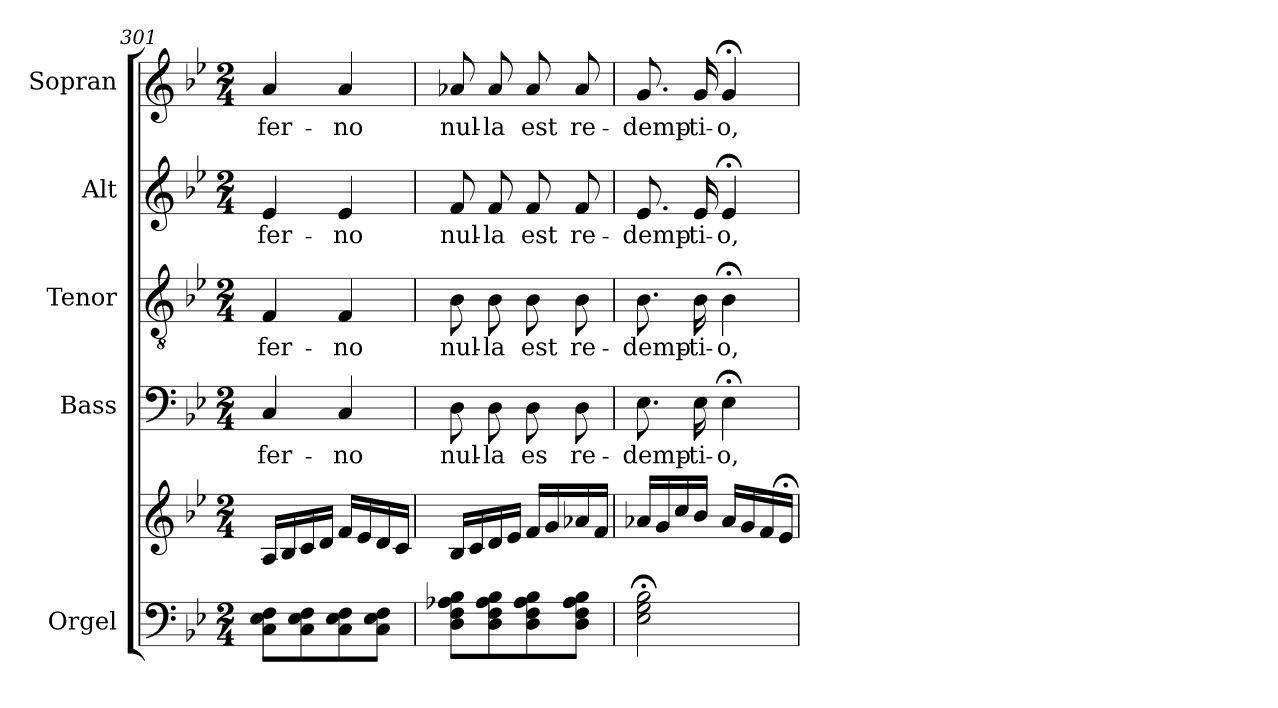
**kern	**kern	**kern	**text	**kern	**text	**kern	**text	**kern	**text
*part5	*part5	*part4	*part4	*part3	*part3	*part2	*part2	*part1	*part1
*staff6	*staff5	*staff4	*staff4	*staff3	*staff3	*staff2	*staff2	*staff1	*staff1
*I"Orgel	*	*I"Bass	*	*I"Tenor	*	*I"Alt	*	*I"Sopran	*
*I'Org.	*	*I'B.	*	*I'T.	*	*I'A.	*	*I'S.	*
*clefF4	*clefG2	*clefF4	*	*clefGv2	*	*clefG2	*	*clefG2	*
*k[b-e-]	*k[b-e-]	*k[b-e-]	*	*k[b-e-]	*	*k[b-e-]	*	*k[b-e-]	*
*B-:	*B-:	*B-:	*	*B-:	*	*B-:	*	*B-:	*
*M2/4	*M2/4	*M2/4	*	*M2/4	*	*M2/4	*	*M2/4	*
=301	=301	=301	=301	=301	=301	=301	=301	=301	=301
!	!	!	!LO:LY:b	!	!LO:LY:b	!	!LO:LY:b	!	!LO:LY:b
8C\ 8E-\ 8F\L	16A/LL	4C/	-fer-	4F/	-fer-	4e-/	-fer-	4a/	-fer-
.	16B-/	.	.	.	.	.	.	.	.
8C\ 8E-\ 8F\	16c/	.	.	.	.	.	.	.	.
.	16d/JJ	.	.	.	.	.	.	.	.
!	!	!	!LO:LY:b	!	!LO:LY:b	!	!LO:LY:b	!	!LO:LY:b
8C\ 8E-\ 8F\	16f/LL	4C/	-no	4F/	-no	4e-/	-no	4a/	-no
.	16e-/	.	.	.	.	.	.	.	.
8C\ 8E-\ 8F\J	16d/	.	.	.	.	.	.	.	.
.	16c/JJ	.	.	.	.	.	.	.	.
=302	=302	=302	=302	=302	=302	=302	=302	=302	=302
!	!	!	!LO:LY:b	!	!LO:LY:b	!	!LO:LY:b	!	!LO:LY:b
8D\ 8F\ 8A-X\ 8B-\L	16B-/LL	8D\	nul-	8B-\	nul-	8f/	nul-	8a-X/	nul-
.	16c/	.	.	.	.	.	.	.	.
!	!	!	!LO:LY:b	!	!LO:LY:b	!	!LO:LY:b	!	!LO:LY:b
8D\ 8F\ 8A-\ 8B-\	16d/	8D\	-la	8B-\	-la	8f/	-la	8a-/	-la
.	16e-/JJ	.	.	.	.	.	.	.	.
!	!	!	!LO:LY:b	!	!LO:LY:b	!	!LO:LY:b	!	!LO:LY:b
8D\ 8F\ 8A-\ 8B-\	16f/LL	8D\	es	8B-\	est	8f/	est	8a-/	est
.	16g/	.	.	.	.	.	.	.	.
!	!	!	!LO:LY:b	!	!LO:LY:b	!	!LO:LY:b	!	!LO:LY:b
8D\ 8F\ 8A-\ 8B-\J	16a-X/	8D\	re-	8B-\	re-	8f/	re-	8a-/	re-
.	16f/JJ	.	.	.	.	.	.	.	.
=303	=303	=303	=303	=303	=303	=303	=303	=303	=303
!	!	!	!LO:LY:b	!	!LO:LY:b	!	!LO:LY:b	!	!LO:LY:b
2E-\;< 2G\;< 2B-\;<	16a-X/LL	8.E-\	-demp-	8.B-\	-demp-	8.e-/	-demp-	8.g/	-demp-
.	16g/	.	.	.	.	.	.	.	.
.	16cc/	.	.	.	.	.	.	.	.
!	!	!	!LO:LY:b	!	!LO:LY:b	!	!LO:LY:b	!	!LO:LY:b
.	16b-/JJ	16E-\	-ti-	16B-\	-ti-	16e-/	-ti-	16g/	-ti-
!	!	!	!LO:LY:b	!	!LO:LY:b	!	!LO:LY:b	!	!LO:LY:b
.	16a-/LL	4E-;<\	-o,	4B-;<\	-o,	4e-;</	-o,	4g;</	-o,
.	16g/	.	.	.	.	.	.	.	.
.	16f/	.	.	.	.	.	.	.	.
.	16e-;</JJ	.	.	.	.	.	.	.	.
=	=	=	=	=	=	=	=	=	=
*-	*-	*-	*-	*-	*-	*-	*-	*-	*-
